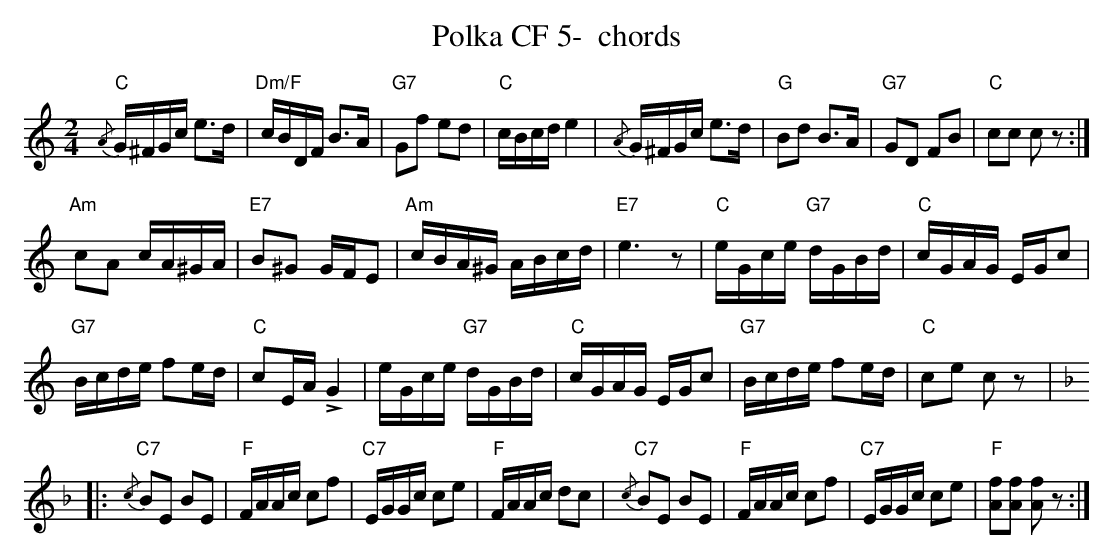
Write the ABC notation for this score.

X:1
T:Polka CF 5-  chords
M:2/4
L:1/16
K:Cmaj%%MIDI gchordon
"C"{/A}G^FGc e3d | "Dm/F"cBDF B3A | "G7"G2f2 e2d2 | "C"cBcd e4 | {/A}G^FGc e3d | "G"B2d2 B3A | "G7"G2D2 F2B2 | "C"c2c2 c2z2 :|
"Am"c2A2 cA^GA | "E7"B2^G2 GFE2 | "Am"cBA^G ABcd | "E7"e6z2 | "C"eGce "G7"dGBd | "C"cGAG EGc2 |
"G7"Bcde f2ed | "C"c2EA !>!G4 | eGce "G7"dGBd | "C"cGAG EGc2 | "G7"Bcde f2ed | "C"c2e2 c2z2 |: [K:Fmaj]
"C7"{/c}B2E2 B2E2 | "F"FAAc c2f2 | "C7"EGGc c2e2 | "F"FAAc d2c2 | "C7"{/c}B2E2 B2E2 | "F"FAAc c2f2 | "C7"EGGc c2e2 | "F"[f2A2][f2A2] [f2A2] z2 :|
